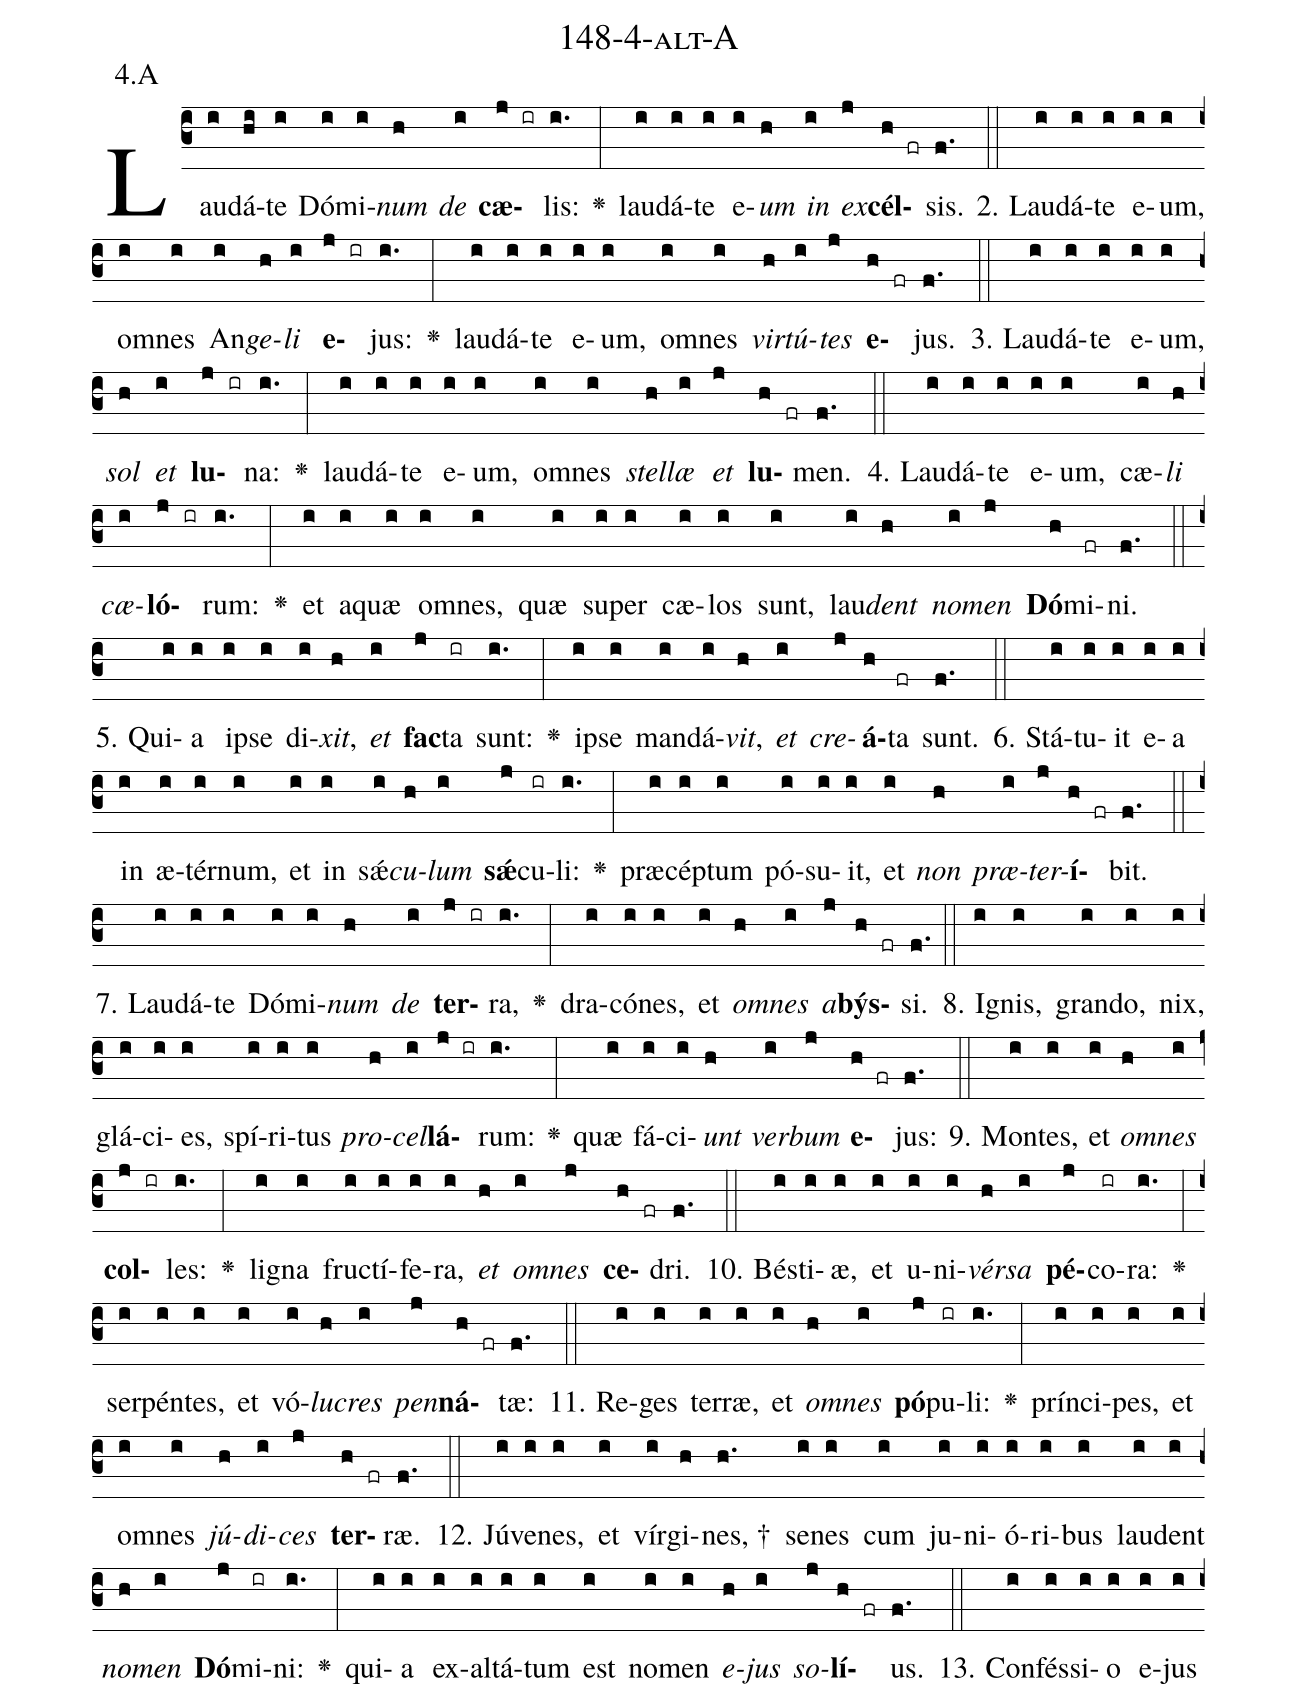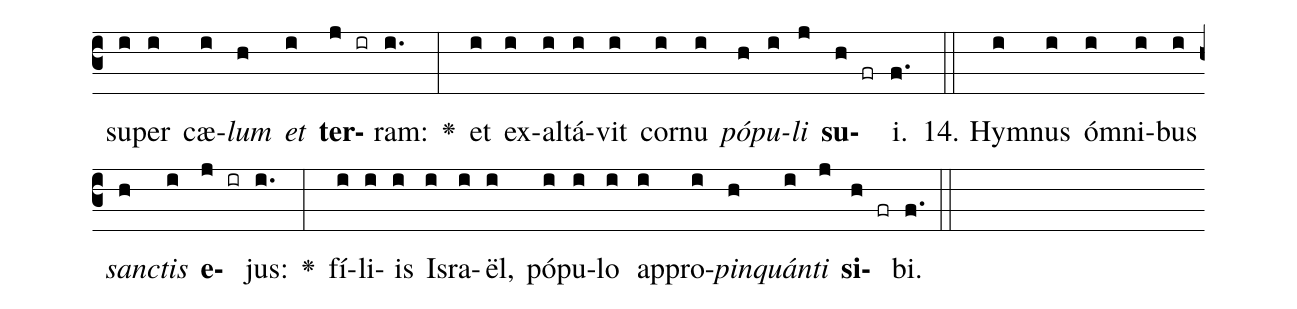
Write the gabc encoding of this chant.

name: 148-4-alt-A;
annotation: 4.A;
%%
(c3)Lau(i)dá(hi)te(i) Dó(i)mi(i)<i>num</i>(h) <i>de</i>(i) <b>cæ</b>(j ir)lis:(i.) <v>\greheightstar</v>(:) lau(i)dá(i)te(i) e(i)<i>um</i>(h) <i>in</i>(i) <i>ex</i>(j)<b>cél</b>(h fr)sis.(f.) (::)
2. Lau(i)dá(i)te(i) e(i)um,(i) om(i)nes(i) An(i)<i>ge</i>(h)<i>li</i>(i) <b>e</b>(j ir)jus:(i.) <v>\greheightstar</v>(:) lau(i)dá(i)te(i) e(i)um,(i) om(i)nes(i) <i>vir</i>(h)<i>tú</i>(i)<i>tes</i>(j) <b>e</b>(h fr)jus.(f.) (::)
3. Lau(i)dá(i)te(i) e(i)um,(i) <i>sol</i>(h) <i>et</i>(i) <b>lu</b>(j ir)na:(i.) <v>\greheightstar</v>(:) lau(i)dá(i)te(i) e(i)um,(i) om(i)nes(i) <i>stel</i>(h)<i>læ</i>(i) <i>et</i>(j) <b>lu</b>(h fr)men.(f.) (::)
4. Lau(i)dá(i)te(i) e(i)um,(i) cæ(i)<i>li</i>(h) <i>cæ</i>(i)<b>ló</b>(j ir)rum:(i.) <v>\greheightstar</v>(:) et(i) a(i)quæ(i) om(i)nes,(i) quæ(i) su(i)per(i) cæ(i)los(i) sunt,(i) lau(i)<i>dent</i>(h) <i>no</i>(i)<i>men</i>(j) <b>Dó</b>(h)mi(fr)ni.(f.) (::)
5. Qui(i)a(i) ip(i)se(i) di(i)<i>xit</i>,(h) <i>et</i>(i) <b>fac</b>(j)ta(ir) sunt:(i.) <v>\greheightstar</v>(:) ip(i)se(i) man(i)dá(i)<i>vit</i>,(h) <i>et</i>(i) <i>cre</i>(j)<b>á</b>(h)ta(fr) sunt.(f.) (::)
6. Stá(i)tu(i)it(i) e(i)a(i) in(i) æ(i)tér(i)num,(i) et(i) in(i) sǽ(i)<i>cu</i>(h)<i>lum</i>(i) <b>sǽ</b>(j)cu(ir)li:(i.) <v>\greheightstar</v>(:) præ(i)cép(i)tum(i) pó(i)su(i)it,(i) et(i) <i>non</i>(h) <i>præ</i>(i)<i>ter</i>(j)<b>í</b>(h fr)bit.(f.) (::)
7. Lau(i)dá(i)te(i) Dó(i)mi(i)<i>num</i>(h) <i>de</i>(i) <b>ter</b>(j ir)ra,(i.) <v>\greheightstar</v>(:) dra(i)có(i)nes,(i) et(i) <i>om</i>(h)<i>nes</i>(i) <i>a</i>(j)<b>býs</b>(h fr)si.(f.) (::)
8. I(i)gnis,(i) gran(i)do,(i) nix,(i) glá(i)ci(i)es,(i) spí(i)ri(i)tus(i) <i>pro</i>(h)<i>cel</i>(i)<b>lá</b>(j ir)rum:(i.) <v>\greheightstar</v>(:) quæ(i) fá(i)ci(i)<i>unt</i>(h) <i>ver</i>(i)<i>bum</i>(j) <b>e</b>(h fr)jus:(f.) (::)
9. Mon(i)tes,(i) et(i) <i>om</i>(h)<i>nes</i>(i) <b>col</b>(j ir)les:(i.) <v>\greheightstar</v>(:) li(i)gna(i) fruc(i)tí(i)fe(i)ra,(i) <i>et</i>(h) <i>om</i>(i)<i>nes</i>(j) <b>ce</b>(h fr)dri.(f.) (::)
10. Bés(i)ti(i)æ,(i) et(i) u(i)ni(i)<i>vér</i>(h)<i>sa</i>(i) <b>pé</b>(j)co(ir)ra:(i.) <v>\greheightstar</v>(:) ser(i)pén(i)tes,(i) et(i) vó(i)<i>lu</i>(h)<i>cres</i>(i) <i>pen</i>(j)<b>ná</b>(h fr)tæ:(f.) (::)
11. Re(i)ges(i) ter(i)ræ,(i) et(i) <i>om</i>(h)<i>nes</i>(i) <b>pó</b>(j)pu(ir)li:(i.) <v>\greheightstar</v>(:) prín(i)ci(i)pes,(i) et(i) om(i)nes(i) <i>jú</i>(h)<i>di</i>(i)<i>ces</i>(j) <b>ter</b>(h fr)ræ.(f.) (::)
12. Jú(i)ve(i)nes,(i) et(i) vír(i)gi(h)nes, †(h.) se(i)nes(i) cum(i) ju(i)ni(i)ó(i)ri(i)bus(i) lau(i)dent(i) <i>no</i>(h)<i>men</i>(i) <b>Dó</b>(j)mi(ir)ni:(i.) <v>\greheightstar</v>(:) qui(i)a(i) ex(i)al(i)tá(i)tum(i) est(i) no(i)men(i) <i>e</i>(h)<i>jus</i>(i) <i>so</i>(j)<b>lí</b>(h fr)us.(f.) (::)
13. Con(i)fés(i)si(i)o(i) e(i)jus(i) su(i)per(i) cæ(i)<i>lum</i>(h) <i>et</i>(i) <b>ter</b>(j ir)ram:(i.) <v>\greheightstar</v>(:) et(i) ex(i)al(i)tá(i)vit(i) cor(i)nu(i) <i>pó</i>(h)<i>pu</i>(i)<i>li</i>(j) <b>su</b>(h fr)i.(f.) (::)
14. Hym(i)nus(i) óm(i)ni(i)bus(i) <i>sanc</i>(h)<i>tis</i>(i) <b>e</b>(j ir)jus:(i.) <v>\greheightstar</v>(:) fí(i)li(i)is(i) Is(i)ra(i)ël,(i) pó(i)pu(i)lo(i) ap(i)pro(i)<i>pin</i>(h)<i>quán</i>(i)<i>ti</i>(j) <b>si</b>(h fr)bi.(f.) (::)
